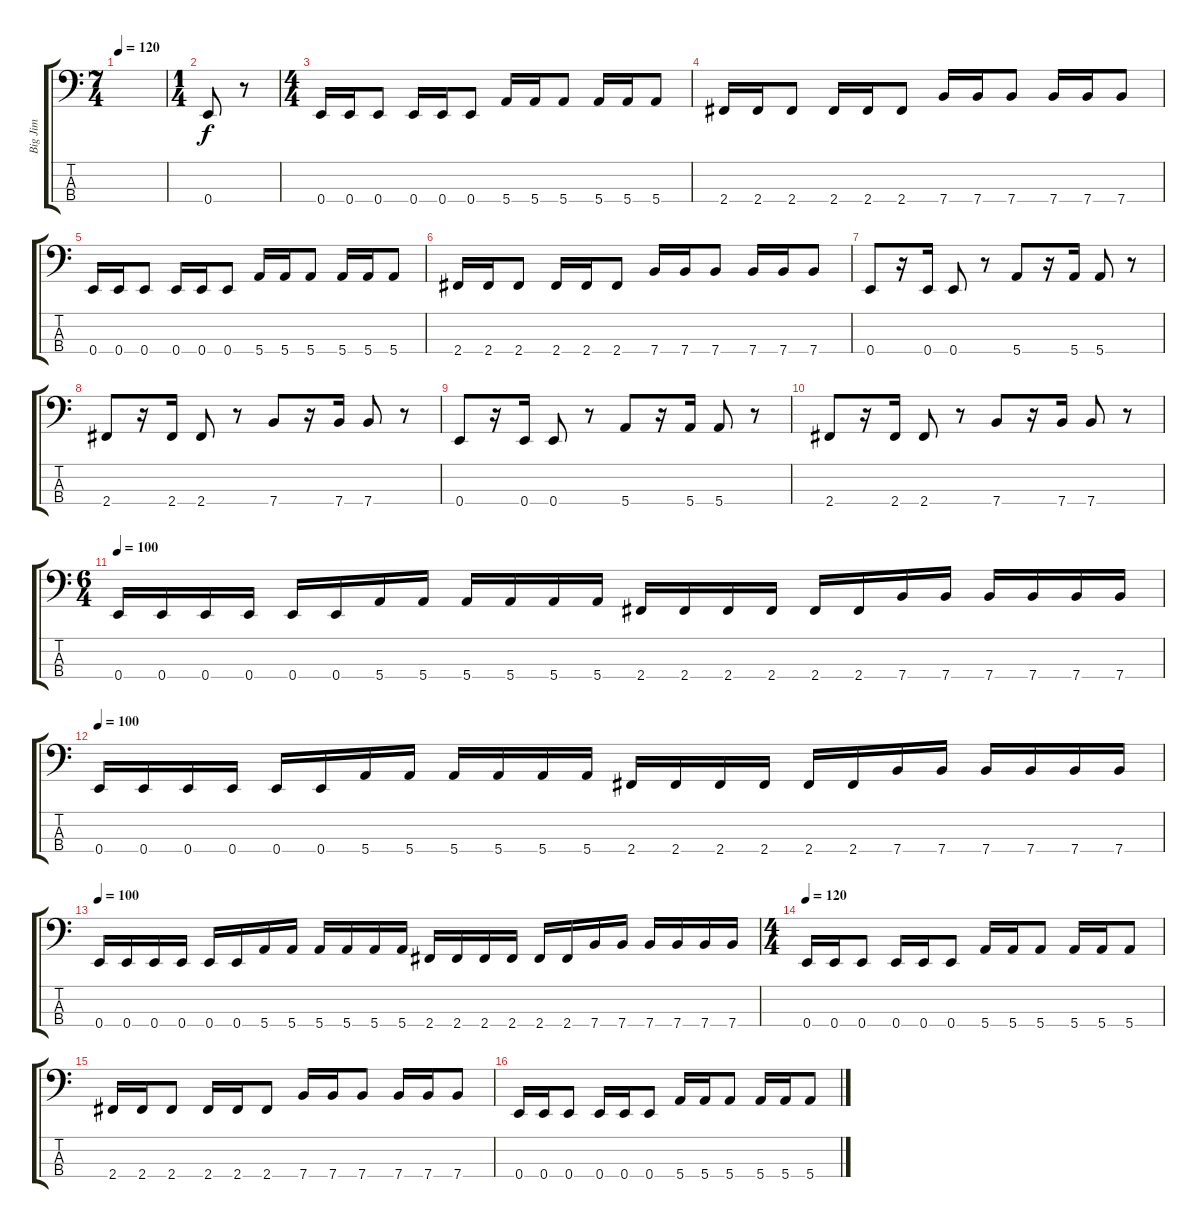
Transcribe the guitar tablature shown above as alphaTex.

\track ("Big Jim" "Big Jim") {instrument electricbasspick}
\staff {score tabs}
\tuning (G2 D2 A1 E1) {hide}
\ts (7 4)
\tempo 120
\clef f4
\ks c
|
\ts (1 4)
0.4.8 r.8 |
\ts (4 4)
0.4.16 0.4.16 0.4.8 0.4.16 0.4.16 0.4.8 5.4.16 5.4.16 5.4.8 5.4.16 5.4.16 5.4.8 |
2.4.16 2.4.16 2.4.8 2.4.16 2.4.16 2.4.8 7.4.16 7.4.16 7.4.8 7.4.16 7.4.16 7.4.8 |
0.4.16 0.4.16 0.4.8 0.4.16 0.4.16 0.4.8 5.4.16 5.4.16 5.4.8 5.4.16 5.4.16 5.4.8 |
2.4.16 2.4.16 2.4.8 2.4.16 2.4.16 2.4.8 7.4.16 7.4.16 7.4.8 7.4.16 7.4.16 7.4.8 |
0.4.8 r.16 0.4.16 0.4.8 r.8 5.4.8 r.16 5.4.16 5.4.8 r.8 |
2.4.8 r.16 2.4.16 2.4.8 r.8 7.4.8 r.16 7.4.16 7.4.8 r.8 |
0.4.8 r.16 0.4.16 0.4.8 r.8 5.4.8 r.16 5.4.16 5.4.8 r.8 |
2.4.8 r.16 2.4.16 2.4.8 r.8 7.4.8 r.16 7.4.16 7.4.8 r.8 |
\ts (6 4)
\tempo 100
0.4.16 0.4.16 0.4.16 0.4.16 0.4.16 0.4.16 5.4.16 5.4.16 5.4.16 5.4.16 5.4.16 5.4.16 2.4.16 2.4.16 2.4.16 2.4.16 2.4.16 2.4.16 7.4.16 7.4.16 7.4.16 7.4.16 7.4.16 7.4.16 |
\tempo 100
0.4.16 0.4.16 0.4.16 0.4.16 0.4.16 0.4.16 5.4.16 5.4.16 5.4.16 5.4.16 5.4.16 5.4.16 2.4.16 2.4.16 2.4.16 2.4.16 2.4.16 2.4.16 7.4.16 7.4.16 7.4.16 7.4.16 7.4.16 7.4.16 |
\tempo 100
0.4.16 0.4.16 0.4.16 0.4.16 0.4.16 0.4.16 5.4.16 5.4.16 5.4.16 5.4.16 5.4.16 5.4.16 2.4.16 2.4.16 2.4.16 2.4.16 2.4.16 2.4.16 7.4.16 7.4.16 7.4.16 7.4.16 7.4.16 7.4.16 |
\ts (4 4)
\tempo 120
0.4.16 0.4.16 0.4.8 0.4.16 0.4.16 0.4.8 5.4.16 5.4.16 5.4.8 5.4.16 5.4.16 5.4.8 |
2.4.16 2.4.16 2.4.8 2.4.16 2.4.16 2.4.8 7.4.16 7.4.16 7.4.8 7.4.16 7.4.16 7.4.8 |
0.4.16 0.4.16 0.4.8 0.4.16 0.4.16 0.4.8 5.4.16 5.4.16 5.4.8 5.4.16 5.4.16 5.4.8
